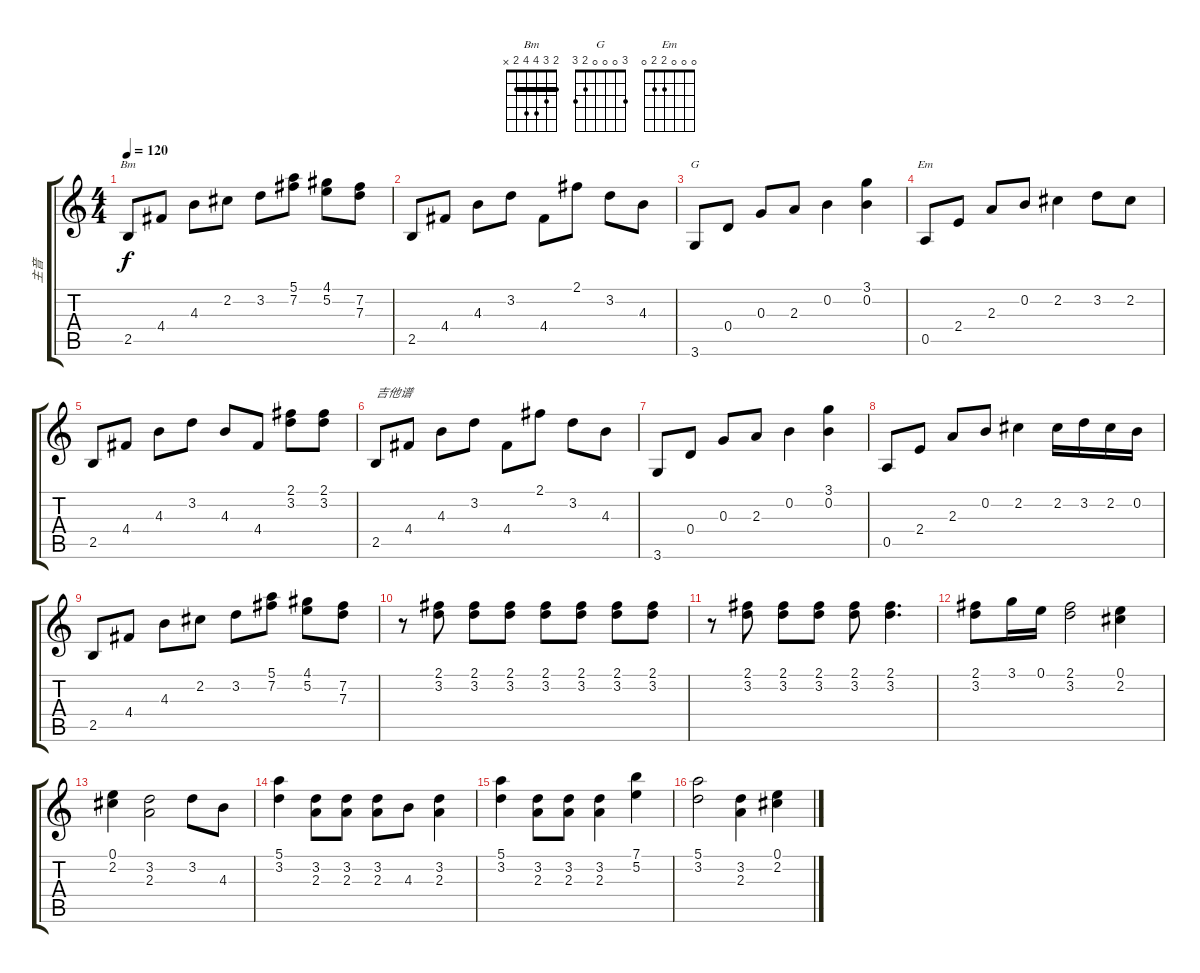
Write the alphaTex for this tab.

\track ("主音" "主音") {instrument acousticguitarnylon}
\staff {score tabs}
\tuning (E4 B3 G3 D3 A2 E2) {hide}
\chord ("Bm" 2 3 4 4 2 x) {barre 2}
\chord ("G" 3 0 0 0 2 3)
\chord ("Em" 0 0 0 2 2 0)
\ts (4 4)
\tempo 120
\clef g2
\ks c
2.5.8{ch "Bm" dy f} 4.4.8 4.3.8 2.2.8 3.2.8 (5.1 7.2).8 (4.1 5.2).8 (7.2 7.3).8 |
2.5.8 4.4.8 4.3.8 3.2.8 4.4.8 2.1.8 3.2.8 4.3.8 |
3.6.8{ch "G"} 0.4.8 0.3.8 2.3.8 0.2.4 (3.1 0.2).4 |
0.5.8{ch "Em"} 2.4.8 2.3.8 0.2.8 2.2.4 3.2.8 2.2.8 |
2.5.8 4.4.8 4.3.8 3.2.8 4.3.8 4.4.8 (2.1 3.2).8 (2.1 3.2).8 |
2.5.8{txt "吉他谱"} 4.4.8 4.3.8 3.2.8 4.4.8 2.1.8 3.2.8 4.3.8 |
3.6.8 0.4.8 0.3.8 2.3.8 0.2.4 (3.1 0.2).4 |
0.5.8 2.4.8 2.3.8 0.2.8 2.2.4 2.2.16 3.2.16 2.2.16 0.2.16 |
2.5.8 4.4.8 4.3.8 2.2.8 3.2.8 (5.1 7.2).8 (4.1 5.2).8 (7.2 7.3).8 |
r.8 (2.1 3.2).8 (2.1 3.2).8 (2.1 3.2).8 (2.1 3.2).8 (2.1 3.2).8 (2.1 3.2).8 (2.1 3.2).8 |
r.8 (2.1 3.2).8 (2.1 3.2).8 (2.1 3.2).8 (2.1 3.2).8 (2.1 3.2).4{d} |
(2.1 3.2).8 3.1.16 0.1.16 (2.1 3.2).2 (0.1 2.2).4 |
(0.1 2.2).4 (3.2 2.3).2 3.2.8 4.3.8 |
(5.1 3.2).4 (3.2 2.3).8 (3.2 2.3).8 (3.2 2.3).8 4.3.8 (3.2 2.3).4 |
(5.1 3.2).4 (3.2 2.3).8 (3.2 2.3).8 (3.2 2.3).4 (7.1 5.2).4 |
(5.1 3.2).2 (3.2 2.3).4 (0.1 2.2).4
